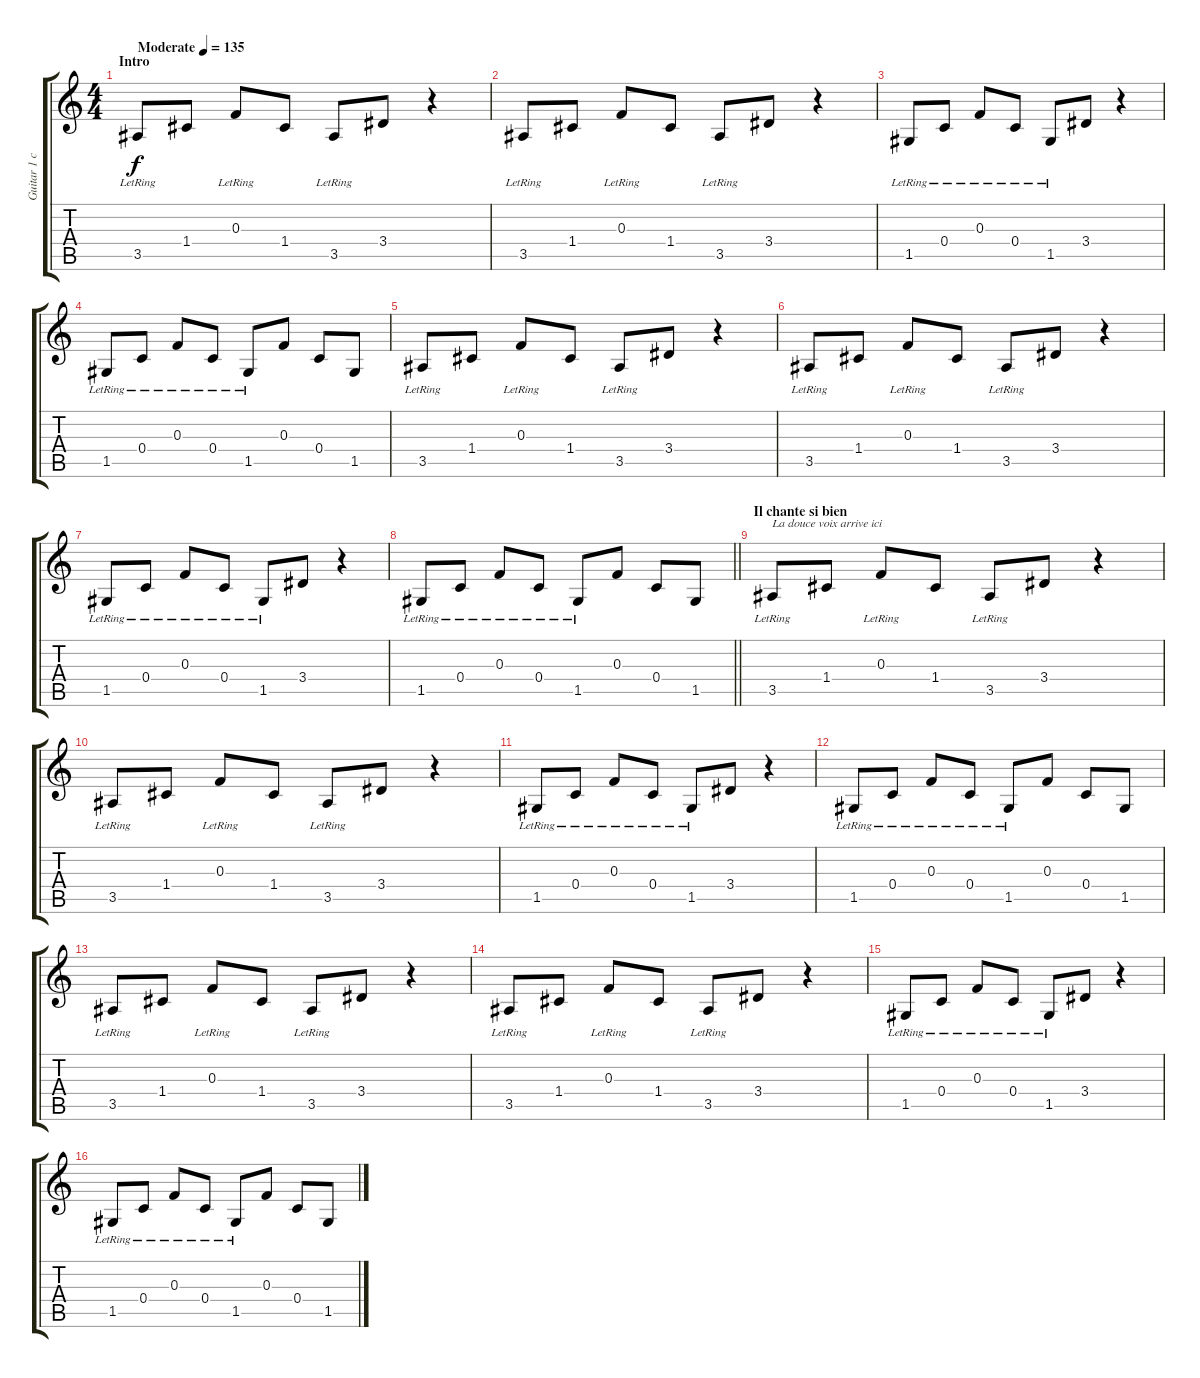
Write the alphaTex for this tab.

\track ("Guitar 1 clean" "Guitar 1 c") {instrument electricguitarclean}
\staff {score tabs}
\tuning (D4 A3 F3 C3 G2 C2) {hide}
\ts (4 4)
\section ("" "Intro")
\tempo (135 "Moderate")
\clef g2
\ks c
3.5{lr}.8{dy f instrument electricguitarclean} 1.4.8 0.3{lr}.8 1.4.8 3.5{lr}.8 3.4.8 r.4 |
3.5{lr}.8 1.4.8 0.3{lr}.8 1.4.8 3.5{lr}.8 3.4.8 r.4 |
1.5{lr}.8 0.4{lr}.8 0.3{lr}.8 0.4{lr}.8 1.5{lr}.8 3.4.8 r.4 |
1.5{lr}.8 0.4{lr}.8 0.3{lr}.8 0.4{lr}.8 1.5{lr}.8 0.3.8 0.4.8 1.5.8 |
3.5{lr}.8 1.4.8 0.3{lr}.8 1.4.8 3.5{lr}.8 3.4.8 r.4 |
3.5{lr}.8 1.4.8 0.3{lr}.8 1.4.8 3.5{lr}.8 3.4.8 r.4 |
1.5{lr}.8 0.4{lr}.8 0.3{lr}.8 0.4{lr}.8 1.5{lr}.8 3.4.8 r.4 |
\barLineRight lightlight
1.5{lr}.8 0.4{lr}.8 0.3{lr}.8 0.4{lr}.8 1.5{lr}.8 0.3.8 0.4.8 1.5.8 |
\section ("" "Il chante si bien")
3.5{lr}.8{txt "La douce voix arrive ici"} 1.4.8 0.3{lr}.8 1.4.8 3.5{lr}.8 3.4.8 r.4 |
3.5{lr}.8 1.4.8 0.3{lr}.8 1.4.8 3.5{lr}.8 3.4.8 r.4 |
1.5{lr}.8 0.4{lr}.8 0.3{lr}.8 0.4{lr}.8 1.5{lr}.8 3.4.8 r.4 |
1.5{lr}.8 0.4{lr}.8 0.3{lr}.8 0.4{lr}.8 1.5{lr}.8 0.3.8 0.4.8 1.5.8 |
3.5{lr}.8 1.4.8 0.3{lr}.8 1.4.8 3.5{lr}.8 3.4.8 r.4 |
3.5{lr}.8 1.4.8 0.3{lr}.8 1.4.8 3.5{lr}.8 3.4.8 r.4 |
1.5{lr}.8 0.4{lr}.8 0.3{lr}.8 0.4{lr}.8 1.5{lr}.8 3.4.8 r.4 |
1.5{lr}.8 0.4{lr}.8 0.3{lr}.8 0.4{lr}.8 1.5{lr}.8 0.3.8 0.4.8 1.5.8
